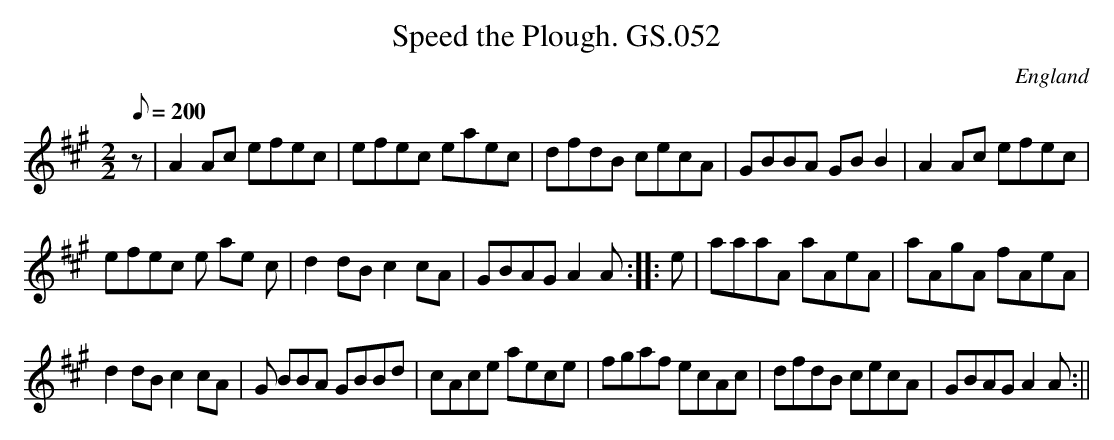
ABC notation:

X:1
T:Speed the Plough. GS.052
M:2/2
L:1/8
Q:200
O:England
K:A major
z|A2 Ac efec | efec eaec | dfdB cecA | GBBA GB B2 | A2 Ac efec |! efec e
ae
c |
 d2 dB c2cA | GBAG A2 A :||: e | aaaA aAeA | aAgA fAeA |! d2dB c2 cA | G
BBA GBBd |
 cAce aece | fgaf ecAc | dfdB cecA | GBAG A2 A :||
